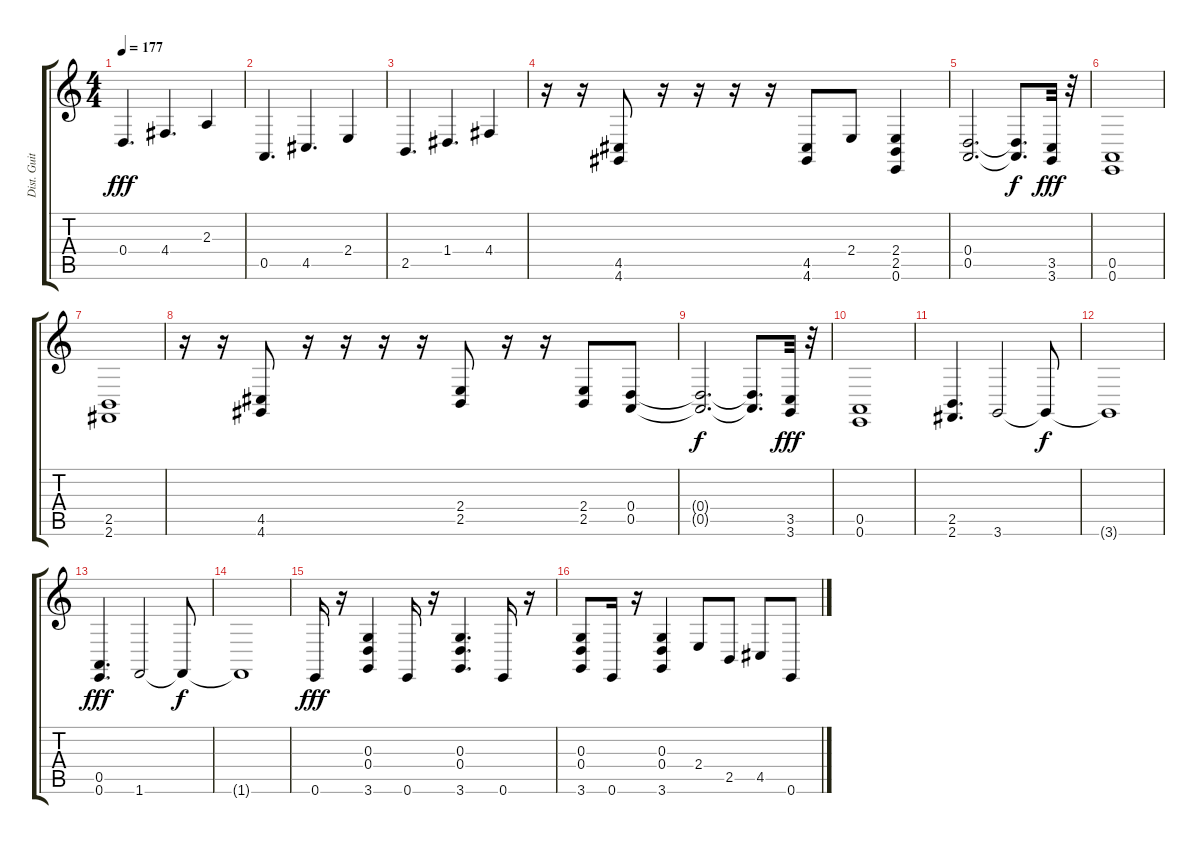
\track ("Dist. Guitar 5" "Dist. Guit") {instrument stringensemble1}
\staff {score tabs}
\tuning (E4 B3 G3 D3 A2 E2) {hide}
\ts (4 4)
\tempo 177
\clef g2
\ks c
0.4.4{d dy fff} 4.4.4{d} 2.3.4 |
0.5.4{d} 4.5.4{d} 2.4.4 |
2.5.4{d} 1.4.4{d} 4.4.4 |
r.16 r.16 (4.5 4.6).8 r.16 r.16 r.16 r.16 (4.5 4.6).8 2.4.8 (2.4 2.5 0.6).4 |
(0.4 0.5).2{d} (0.4{t} 0.5{t}).8{d dy f} (3.5 3.6).32{dy fff} r.32 |
(0.5 0.6).1 |
(2.5 2.6).1 |
r.16 r.16 (4.5 4.6).8 r.16 r.16 r.16 r.16 (2.4 2.5).8 r.16 r.16 (2.4 2.5).8 (0.4 0.5).8 |
(0.4{t} 0.5{t}).2{d dy f} (0.4{t} 0.5{t}).8{d} (3.5 3.6).32{dy fff} r.32 |
(0.5 0.6).1 |
(2.5 2.6).4{d} 3.6.2 3.6{t}.8{dy f} |
3.6{t}.1 |
(0.5 0.6).4{d dy fff} 1.6.2 1.6{t}.8{dy f} |
1.6{t}.1 |
0.6.16{dy fff} r.16 (0.3 0.4 3.6).4 0.6.16 r.16 (0.3 0.4 3.6).4{d} 0.6.16 r.16 |
(0.3 0.4 3.6).8 0.6.16 r.16 (0.3 0.4 3.6).4 2.4.8 2.5.8 4.5.8 0.6.8
